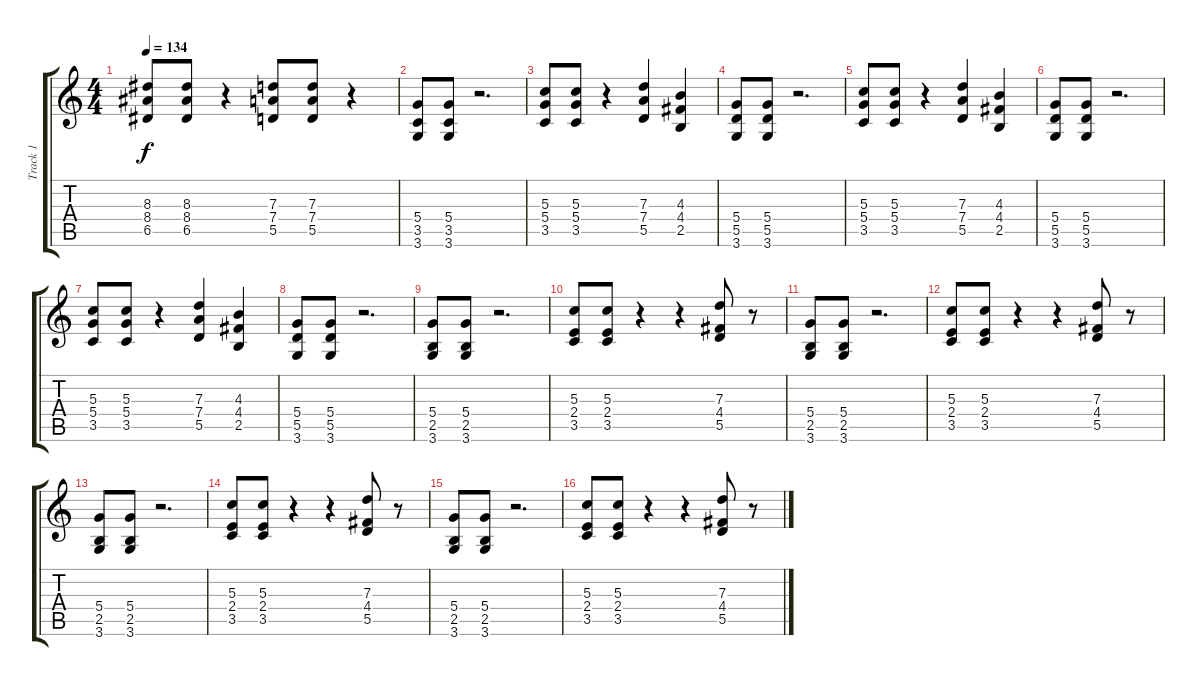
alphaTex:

\track ("Track 1" "Track 1") {instrument overdrivenguitar}
\staff {score tabs}
\tuning (E4 B3 G3 D3 A2 E2) {hide}
\ts (4 4)
\tempo 134
\clef g2
\ks c
(8.3 8.4 6.5).8{dy f} (8.3 8.4 6.5).8 r.4 (7.3 7.4 5.5).8 (7.3 7.4 5.5).8 r.4 |
(5.4 3.5 3.6).8 (5.4 3.5 3.6).8 r.2{d} |
(5.3 5.4 3.5).8 (5.3 5.4 3.5).8 r.4 (7.3 7.4 5.5).4 (4.3 4.4 2.5).4 |
(5.4 5.5 3.6).8 (5.4 5.5 3.6).8 r.2{d} |
(5.3 5.4 3.5).8 (5.3 5.4 3.5).8 r.4 (7.3 7.4 5.5).4 (4.3 4.4 2.5).4 |
(5.4 5.5 3.6).8 (5.4 5.5 3.6).8 r.2{d} |
(5.3 5.4 3.5).8 (5.3 5.4 3.5).8 r.4 (7.3 7.4 5.5).4 (4.3 4.4 2.5).4 |
(5.4 5.5 3.6).8 (5.4 5.5 3.6).8 r.2{d} |
(5.4 2.5 3.6).8 (5.4 2.5 3.6).8 r.2{d} |
(5.3 2.4 3.5).8 (5.3 2.4 3.5).8 r.4 r.4 (7.3 4.4 5.5).8 r.8 |
(5.4 2.5 3.6).8 (5.4 2.5 3.6).8 r.2{d} |
(5.3 2.4 3.5).8 (5.3 2.4 3.5).8 r.4 r.4 (7.3 4.4 5.5).8 r.8 |
(5.4 2.5 3.6).8 (5.4 2.5 3.6).8 r.2{d} |
(5.3 2.4 3.5).8 (5.3 2.4 3.5).8 r.4 r.4 (7.3 4.4 5.5).8 r.8 |
(5.4 2.5 3.6).8 (5.4 2.5 3.6).8 r.2{d} |
(5.3 2.4 3.5).8 (5.3 2.4 3.5).8 r.4 r.4 (7.3 4.4 5.5).8 r.8
